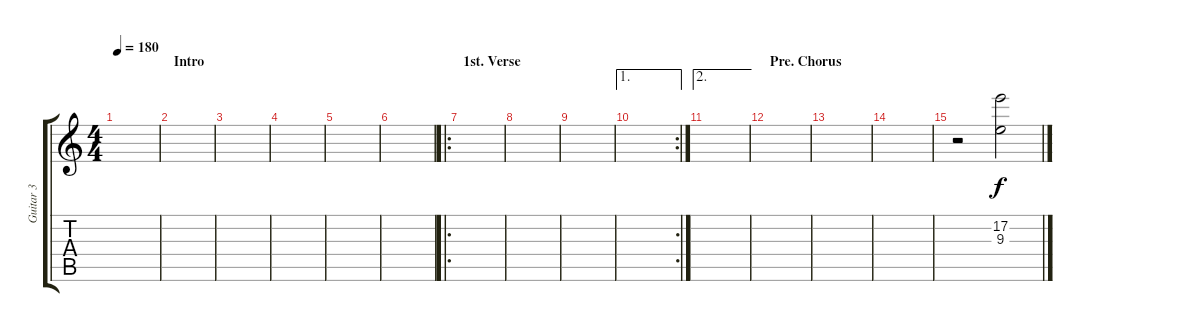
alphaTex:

\track ("Guitar 3" "Guitar 3") {instrument distortionguitar}
\staff {score tabs}
\tuning (E4 B3 G3 D3 A2 E2) {hide}
\ts (4 4)
\tempo 180
\clef g2
\ks c
|
\section ("" "Intro")
|
|
|
|
|
\ro
\section ("" "1st. Verse")
|
|
|
\ae 1
\rc 2
|
\ae 2
|
\section ("" "Pre. Chorus")
|
|
|
r.2 (17.2 9.3).2
